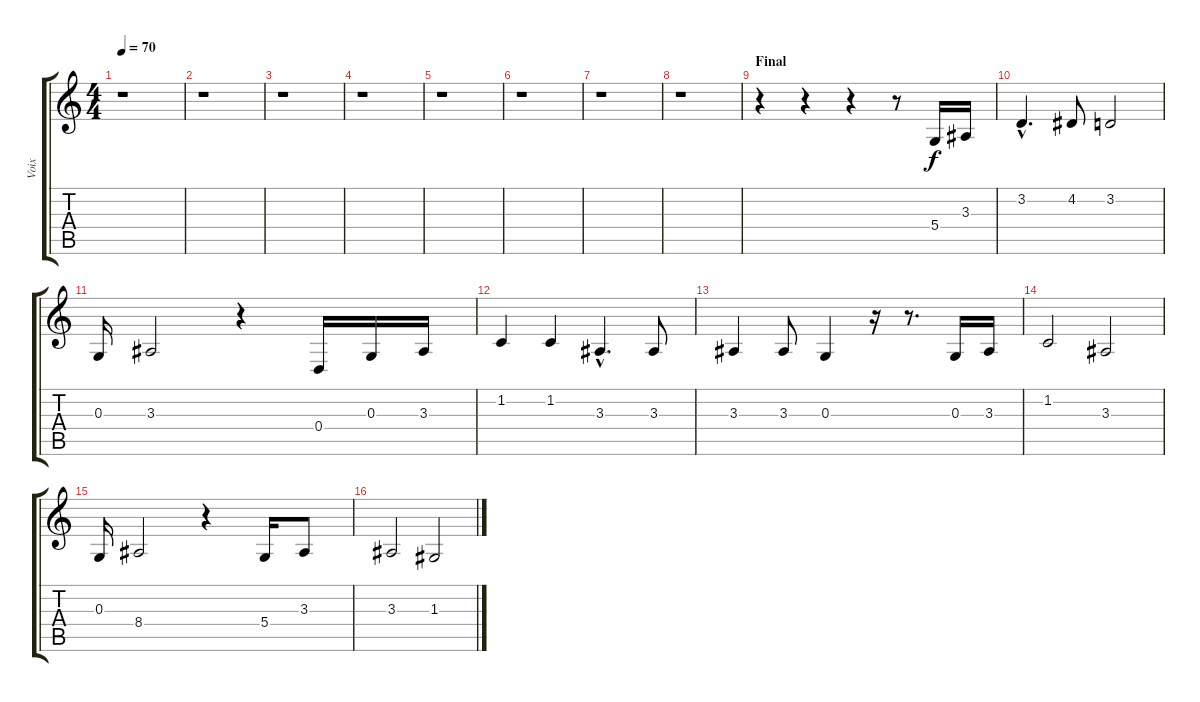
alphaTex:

\track ("Voix" "Voix") {instrument altosax}
\staff {score tabs}
\tuning (E4 B3 G3 D3 A2 E2) {hide}
\ts (4 4)
\tempo 70
\clef g2
\ks c
r.1{dy f} |
r.1 |
r.1 |
r.1 |
r.1 |
r.1 |
r.1 |
r.1 |
\section ("" "Final")
r.4 r.4 r.4 r.8 5.4.16 3.3.16 |
3.2{hac}.4{d} 4.2.8 3.2.2 |
0.3.16 3.3.2 r.4 0.4.16 0.3.16 3.3.16 |
1.2.4 1.2.4 3.3{hac}.4{d} 3.3.8 |
3.3.4 3.3.8 0.3.4 r.16 r.8{d} 0.3.16 3.3.16 |
1.2.2 3.3.2 |
0.3.16 8.4.2 r.4 5.4.16 3.3.8 |
3.3.2 1.3.2
